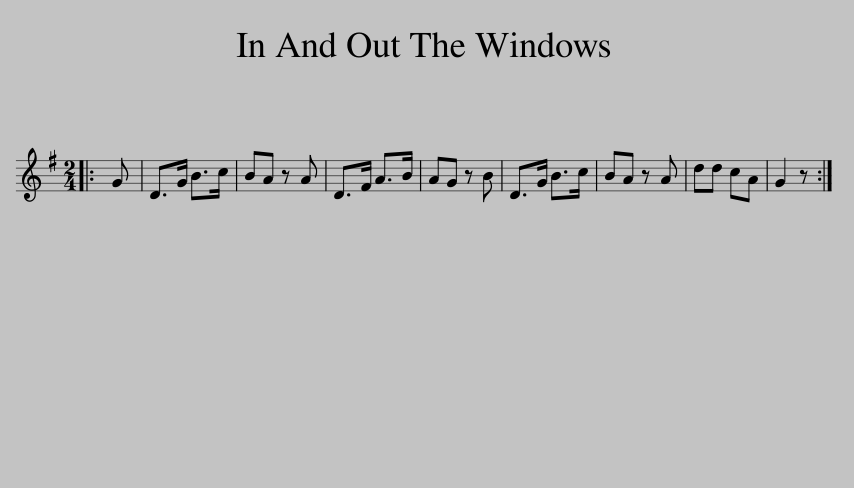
X:1
L:1/8
M:2/4
I:linebreak $
K:G
V:1 treble
V:1
|: G | D>G B>c | BA z A | D>F A>B | AG z B | %5
 D>G B>c | BA z A | dd cA | G2 z :| %9
